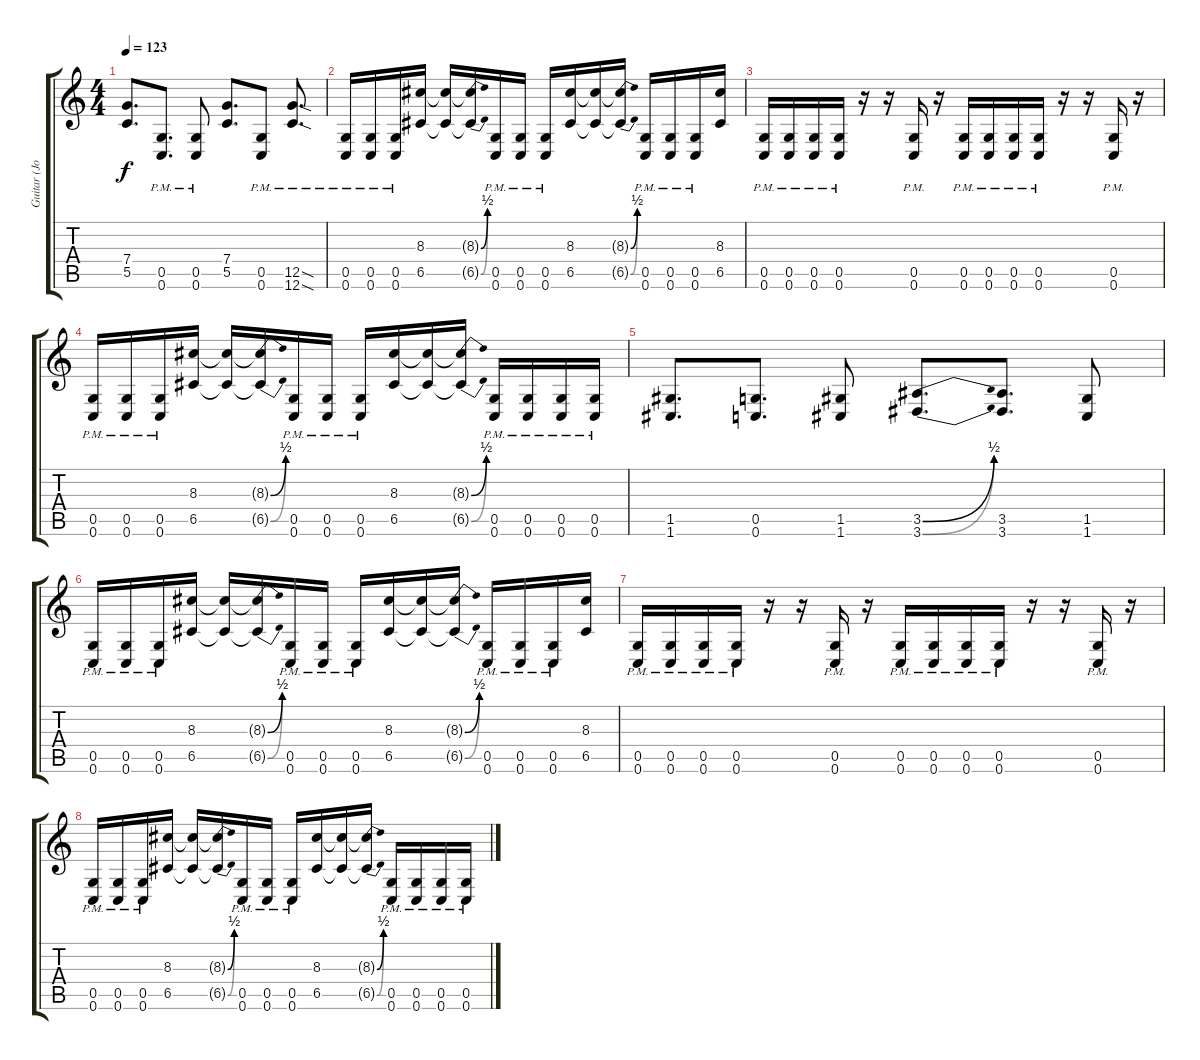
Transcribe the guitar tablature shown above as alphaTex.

\track ("Guitar (Joel Double)" "Guitar (Jo") {instrument overdrivenguitar}
\staff {score tabs}
\tuning (D4 A3 F3 C3 G2 C2) {hide}
\ts (4 4)
\tempo 123
\clef g2
\ks c
(7.4 5.5).8{d dy f} (0.5{pm} 0.6{pm}).8{d} (0.5{pm} 0.6{pm}).8 (7.4 5.5).8{d} (0.5{pm} 0.6{pm}).8 (12.5{sod pm} 12.6{sod pm}).8{d} |
(0.5{pm} 0.6{pm}).16 (0.5{pm} 0.6{pm}).16 (0.5{pm} 0.6{pm}).16 (8.3 6.5).16 (8.3{t} 6.5{t}).16 (8.3{be (bend 0 0 60 2) t} 6.5{be (bend 0 0 60 2) t}).16 (0.5{pm} 0.6{pm}).16 (0.5{pm} 0.6{pm}).16 (0.5{pm} 0.6{pm}).16 (8.3 6.5).16 (8.3{t} 6.5{t}).16 (8.3{be (bend 0 0 60 2) t} 6.5{be (bend 0 0 60 2) t}).16 (0.5{pm} 0.6{pm}).16 (0.5{pm} 0.6{pm}).16 (0.5{pm} 0.6{pm}).16 (8.3 6.5).16 |
(0.5{pm} 0.6{pm}).16 (0.5{pm} 0.6{pm}).16 (0.5{pm} 0.6{pm}).16 (0.5{pm} 0.6{pm}).16 r.16 r.16 (0.5{pm} 0.6{pm}).16 r.16 (0.5{pm} 0.6{pm}).16 (0.5{pm} 0.6{pm}).16 (0.5{pm} 0.6{pm}).16 (0.5{pm} 0.6{pm}).16 r.16 r.16 (0.5{pm} 0.6{pm}).16 r.16 |
(0.5{pm} 0.6{pm}).16 (0.5{pm} 0.6{pm}).16 (0.5{pm} 0.6{pm}).16 (8.3 6.5).16 (8.3{t} 6.5{t}).16 (8.3{be (bend 0 0 60 2) t} 6.5{be (bend 0 0 60 2) t}).16 (0.5{pm} 0.6{pm}).16 (0.5{pm} 0.6{pm}).16 (0.5{pm} 0.6{pm}).16 (8.3 6.5).16 (8.3{t} 6.5{t}).16 (8.3{be (bend 0 0 60 2) t} 6.5{be (bend 0 0 60 2) t}).16 (0.5{pm} 0.6{pm}).16 (0.5{pm} 0.6{pm}).16 (0.5{pm} 0.6{pm}).16 (0.5{pm} 0.6{pm}).16 |
(1.5 1.6).8{d} (0.5 0.6).8{d} (1.5 1.6).8 (3.5{be (bend 0 0 60 2)} 3.6{be (bend 0 0 60 2)}).8{d} (3.5 3.6).8{d} (1.5 1.6).8 |
(0.5{pm} 0.6{pm}).16 (0.5{pm} 0.6{pm}).16 (0.5{pm} 0.6{pm}).16 (8.3 6.5).16 (8.3{t} 6.5{t}).16 (8.3{be (bend 0 0 60 2) t} 6.5{be (bend 0 0 60 2) t}).16 (0.5{pm} 0.6{pm}).16 (0.5{pm} 0.6{pm}).16 (0.5{pm} 0.6{pm}).16 (8.3 6.5).16 (8.3{t} 6.5{t}).16 (8.3{be (bend 0 0 60 2) t} 6.5{be (bend 0 0 60 2) t}).16 (0.5{pm} 0.6{pm}).16 (0.5{pm} 0.6{pm}).16 (0.5{pm} 0.6{pm}).16 (8.3 6.5).16 |
(0.5{pm} 0.6{pm}).16 (0.5{pm} 0.6{pm}).16 (0.5{pm} 0.6{pm}).16 (0.5{pm} 0.6{pm}).16 r.16 r.16 (0.5{pm} 0.6{pm}).16 r.16 (0.5{pm} 0.6{pm}).16 (0.5{pm} 0.6{pm}).16 (0.5{pm} 0.6{pm}).16 (0.5{pm} 0.6{pm}).16 r.16 r.16 (0.5{pm} 0.6{pm}).16 r.16 |
(0.5{pm} 0.6{pm}).16 (0.5{pm} 0.6{pm}).16 (0.5{pm} 0.6{pm}).16 (8.3 6.5).16 (8.3{t} 6.5{t}).16 (8.3{be (bend 0 0 60 2) t} 6.5{be (bend 0 0 60 2) t}).16 (0.5{pm} 0.6{pm}).16 (0.5{pm} 0.6{pm}).16 (0.5{pm} 0.6{pm}).16 (8.3 6.5).16 (8.3{t} 6.5{t}).16 (8.3{be (bend 0 0 60 2) t} 6.5{be (bend 0 0 60 2) t}).16 (0.5{pm} 0.6{pm}).16 (0.5{pm} 0.6{pm}).16 (0.5{pm} 0.6{pm}).16 (0.5{pm} 0.6{pm}).16
